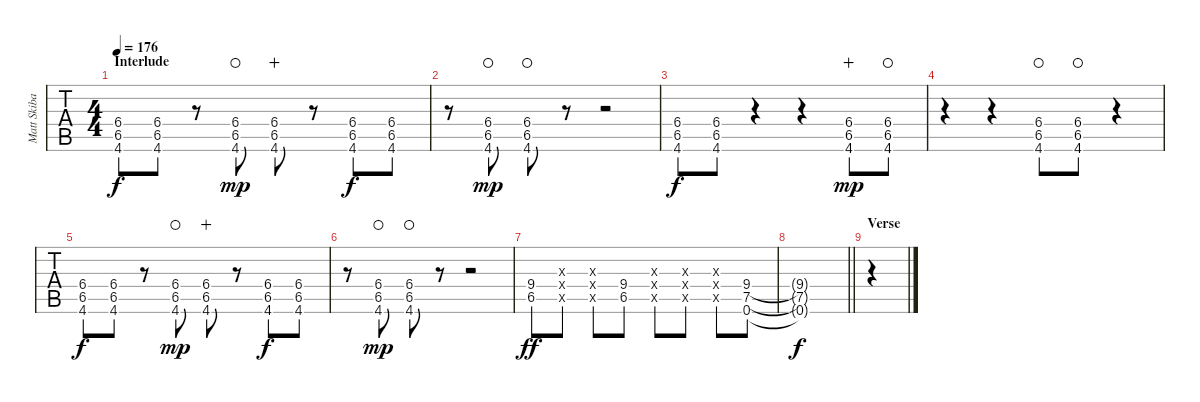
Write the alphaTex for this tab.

\track ("Matt Skiba - Guitar One - Left Channel" "Matt Skiba") {instrument distortionguitar}
\staff {tabs}
\tuning (E4 B3 G3 D3 A2 E2) {hide}
\ts (4 4)
\section ("" "Interlude")
\tempo 176
\clef g2
\ks b
(6.4 6.5 4.6).8{dy f balance 0} (6.4 6.5 4.6).8 r.8 (6.4 6.5 4.6).8{dy mp waho} (6.4 6.5 4.6).8{wahc} r.8 (6.4 6.5 4.6).8{dy f} (6.4 6.5 4.6).8 |
r.8 (6.4 6.5 4.6).8{dy mp waho} (6.4 6.5 4.6).8{waho} r.8 r.2 |
(6.4 6.5 4.6).8{dy f} (6.4 6.5 4.6).8 r.4 r.4 (6.4 6.5 4.6).8{dy mp wahc} (6.4 6.5 4.6).8{waho} |
r.4 r.4 (6.4 6.5 4.6).8{waho} (6.4 6.5 4.6).8{waho} r.4 |
(6.4 6.5 4.6).8{dy f} (6.4 6.5 4.6).8 r.8 (6.4 6.5 4.6).8{dy mp waho} (6.4 6.5 4.6).8{wahc} r.8 (6.4 6.5 4.6).8{dy f} (6.4 6.5 4.6).8 |
r.8 (6.4 6.5 4.6).8{dy mp waho} (6.4 6.5 4.6).8{waho} r.8 r.2 |
(9.4 6.5).8{dy ff} (6.3{x} 9.4{x} 6.5{x}).8 (6.3{x} 9.4{x} 6.5{x}).8 (9.4 6.5).8 (6.3{x} 9.4{x} 6.5{x}).8 (6.3{x} 9.4{x} 6.5{x}).8 (6.3{x} 9.4{x} 6.5{x}).8 (9.4 7.5 0.6).8 |
\barLineRight lightlight
(9.4{t} 7.5{t} 0.6{t}).1{dy f} |
\section ("" "Verse")
